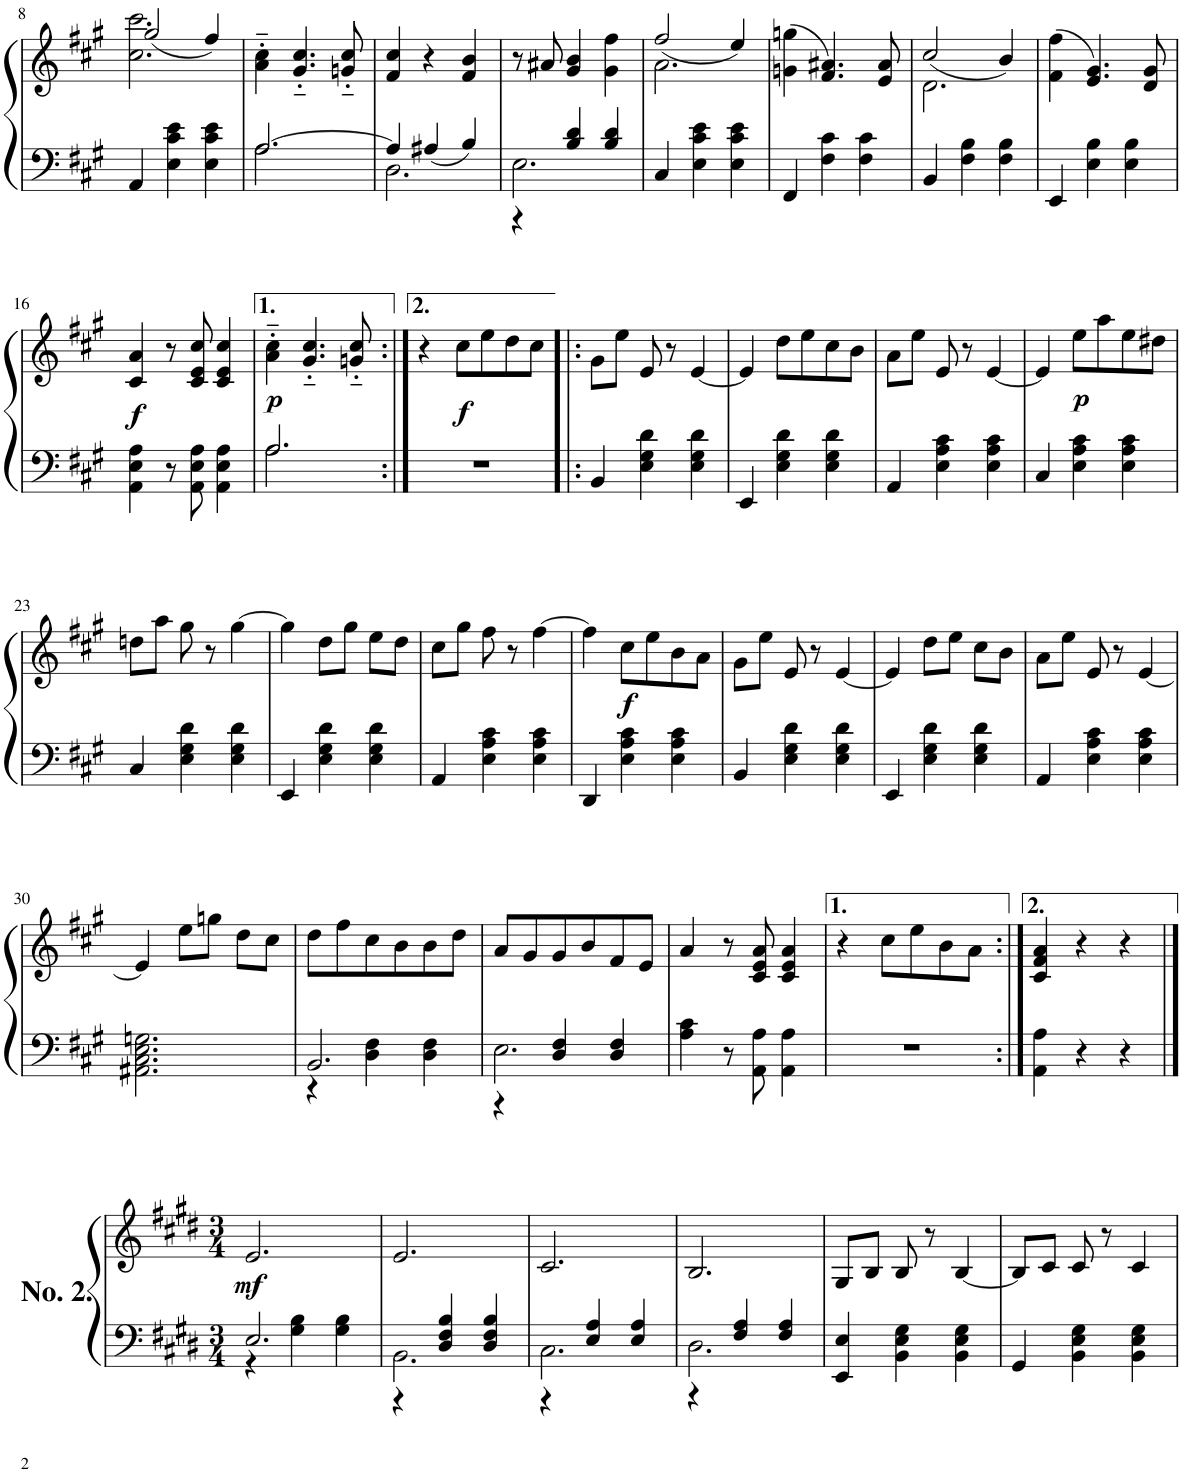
**kern	**kern	**dynam
*part1	*part1	*part1
*staff2	*staff1	*staff1/2
*I"Piano	*	*
*I'Pno.	*	*
!!LO:PB:g=z
*clefF4	*clefG2	*
*k[f#c#g#]	*k[f#c#g#]	*
*M3/4	*M3/4	*
=8	=8	=8
*	*^	*
4AA/	2.cc#\ 2.ccc#\	(2gg#/	.
4E\ 4c#\ 4e\	.	.	.
4E\ 4c#\ 4e\	.	4ff#/)	.
*	*v	*v	*
=9	=9	=9
*^	*	*
[2.A/	2.A\	4a\'~ 4cc#\'~	.
.	.	4.g#/'~ 4.cc#/'~	.
.	.	8gn/'~ 8cc#/'~	.
=10	=10	=10	=10
2.D\	4A/]	4f#/ 4cc#/	.
.	4A#X/	4r	.
.	4B/	4f#/ 4b/	.
=11	=11	=11	=11
2.E\	4r	8r	.
.	.	8a#X/	.
.	4B/ 4d/	4g#/ 4b/	.
.	4B/ 4d/	4g#\ 4ff#\	.
*v	*v	*	*
=12	=12	=12
*	*^	*
4C#/	2.a\	(2ff#/	.
4E\ 4c#\ 4e\	.	.	.
4E\ 4c#\ 4e\	.	4ee/)	.
*	*v	*v	*
=13	=13	=13
4FF#/	(4gn\ 4ggn\	.
4F#\ 4c#\	4.f#/ 4.a#X/)	.
4F#\ 4c#\	.	.
.	8e/ 8a#/	.
=14	=14	=14
*	*^	*
4BB/	2.d\	(2cc#/	.
4F#\ 4B\	.	.	.
4F#\ 4B\	.	4b/)	.
*	*v	*v	*
=15	=15	=15
4EE/	(4f#\ 4ff#\	.
4E\ 4B\	4.e/ 4.g#/)	.
4E\ 4B\	.	.
.	8d/ 8g#/	.
!!LO:LB:g=z
=16	=16	=16
!	!	!LO:DY:b
4AA\ 4E\ 4A\	4c#/ 4a/	f
8r	8r	.
8AA\ 8E\ 8A\	8c#/ 8e/ 8cc#/	.
4AA\ 4E\ 4A\	4c#/ 4e/ 4cc#/	.
=17	=17	=17
*^	*	*
!	!	!	!LO:DY:b
2.A/	2.A\	4a\'~ 4cc#\'~	p
.	.	4.g#/'~ 4.cc#/'~	.
.	.	8gn/'~ 8cc#/'~	.
*v	*v	*	*
=18:|!	=18:|!	=18:|!
2.r	4r	.
!	!	!LO:DY:b
.	8cc#\L	f
.	8ee\	.
.	8dd\	.
.	8cc#\J	.
=19!|:	=19!|:	=19!|:
4BB/	8g#\L	.
.	8ee\J	.
4E\ 4G#\ 4d\	8e/	.
.	8r	.
4E\ 4G#\ 4d\	[4e/	.
=20	=20	=20
4EE/	4e/]	.
4E\ 4G#\ 4d\	8dd\L	.
.	8ee\	.
4E\ 4G#\ 4d\	8cc#\	.
.	8b\J	.
=21	=21	=21
4AA/	8a\L	.
.	8ee\J	.
4E\ 4A\ 4c#\	8e/	.
.	8r	.
4E\ 4A\ 4c#\	[4e/	.
=22	=22	=22
4C#/	4e/]	.
!	!	!LO:DY:b
4E\ 4A\ 4c#\	8ee\L	p
.	8aa\	.
4E\ 4A\ 4c#\	8ee\	.
.	8dd#X\J	.
!!LO:LB:g=z
=23	=23	=23
4C#/	8ddn\L	.
.	8aa\J	.
4E\ 4G#\ 4d\	8gg#\	.
.	8r	.
4E\ 4G#\ 4d\	[4gg#\	.
=24	=24	=24
4EE/	4gg#\]	.
4E\ 4G#\ 4d\	8dd\L	.
.	8gg#\J	.
4E\ 4G#\ 4d\	8ee\L	.
.	8dd\J	.
=25	=25	=25
4AA/	8cc#\L	.
.	8gg#\J	.
4E\ 4A\ 4c#\	8ff#\	.
.	8r	.
4E\ 4A\ 4c#\	[4ff#\	.
=26	=26	=26
4DD/	4ff#\]	.
!	!	!LO:DY:b
4E\ 4A\ 4c#\	8cc#\L	f
.	8ee\	.
4E\ 4A\ 4c#\	8b\	.
.	8a\J	.
=27	=27	=27
4BB/	8g#\L	.
.	8ee\J	.
4E\ 4G#\ 4d\	8e/	.
.	8r	.
4E\ 4G#\ 4d\	[4e/	.
=28	=28	=28
4EE/	4e/]	.
4E\ 4G#\ 4d\	8dd\L	.
.	8ee\J	.
4E\ 4G#\ 4d\	8cc#\L	.
.	8b\J	.
=29	=29	=29
4AA/	8a\L	.
.	8ee\J	.
4E\ 4A\ 4c#\	8e/	.
.	8r	.
4E\ 4A\ 4c#\	[4e/	.
!!LO:LB:g=z
=30	=30	=30
2.AA#X\ 2.C#\ 2.E\ 2.Gn\	4e/]	.
.	8ee\L	.
.	8ggn\J	.
.	8dd\L	.
.	8cc#\J	.
=31	=31	=31
*^	*	*
2.BB/	4r	8dd\L	.
.	.	8ff#\	.
.	4D\ 4F#\	8cc#\	.
.	.	8b\	.
.	4D\ 4F#\	8b\	.
.	.	8dd\J	.
=32	=32	=32	=32
2.E\	4r	8a/L	.
.	.	8g#/	.
.	4D/ 4F#/	8g#/	.
.	.	8b/	.
.	4D/ 4F#/	8f#/	.
.	.	8e/J	.
*v	*v	*	*
=33	=33	=33
4A\ 4c#\	4a/	.
8r	8r	.
8AA\ 8A\	8c#/ 8e/ 8a/	.
4AA\ 4A\	4c#/ 4e/ 4a/	.
=34	=34	=34
2.r	4r	.
.	8cc#\L	.
.	8ee\	.
.	8b\	.
.	8a\J	.
=35:|!	=35:|!	=35:|!
4AA\ 4A\	4c#/ 4f#/ 4a/	.
4r	4r	.
4r	4r	.
!!LO:LB:g=z
==1	==1	==1
*k[f#c#g#d#]	*k[f#c#g#d#]	*
*M3/4	*M3/4	*
*^	*	*
!	!	!	!LO:DY:b
2.E/	4r	2.e/	mf
.	4G#\ 4B\	.	.
.	4G#\ 4B\	.	.
=2	=2	=2	=2
2.BB\	4r	2.e/	.
.	4D#/ 4F#/ 4B/	.	.
.	4D#/ 4F#/ 4B/	.	.
=3	=3	=3	=3
2.C#\	4r	2.c#/	.
.	4E/ 4A/	.	.
.	4E/ 4A/	.	.
=4	=4	=4	=4
2.D#\	4r	2.B/	.
.	4F#/ 4A/	.	.
.	4F#/ 4A/	.	.
*v	*v	*	*
=5	=5	=5
4EE/ 4E/	8G#/L	.
.	8B/J	.
4BB\ 4E\ 4G#\	8B/	.
.	8r	.
4BB\ 4E\ 4G#\	[4B/	.
=6	=6	=6
4GG#/	8B/L]	.
.	8c#/J	.
4BB\ 4E\ 4G#\	8c#/	.
.	8r	.
4BB\ 4E\ 4G#\	4c#/	.
=	=	=
*-	*-	*-
